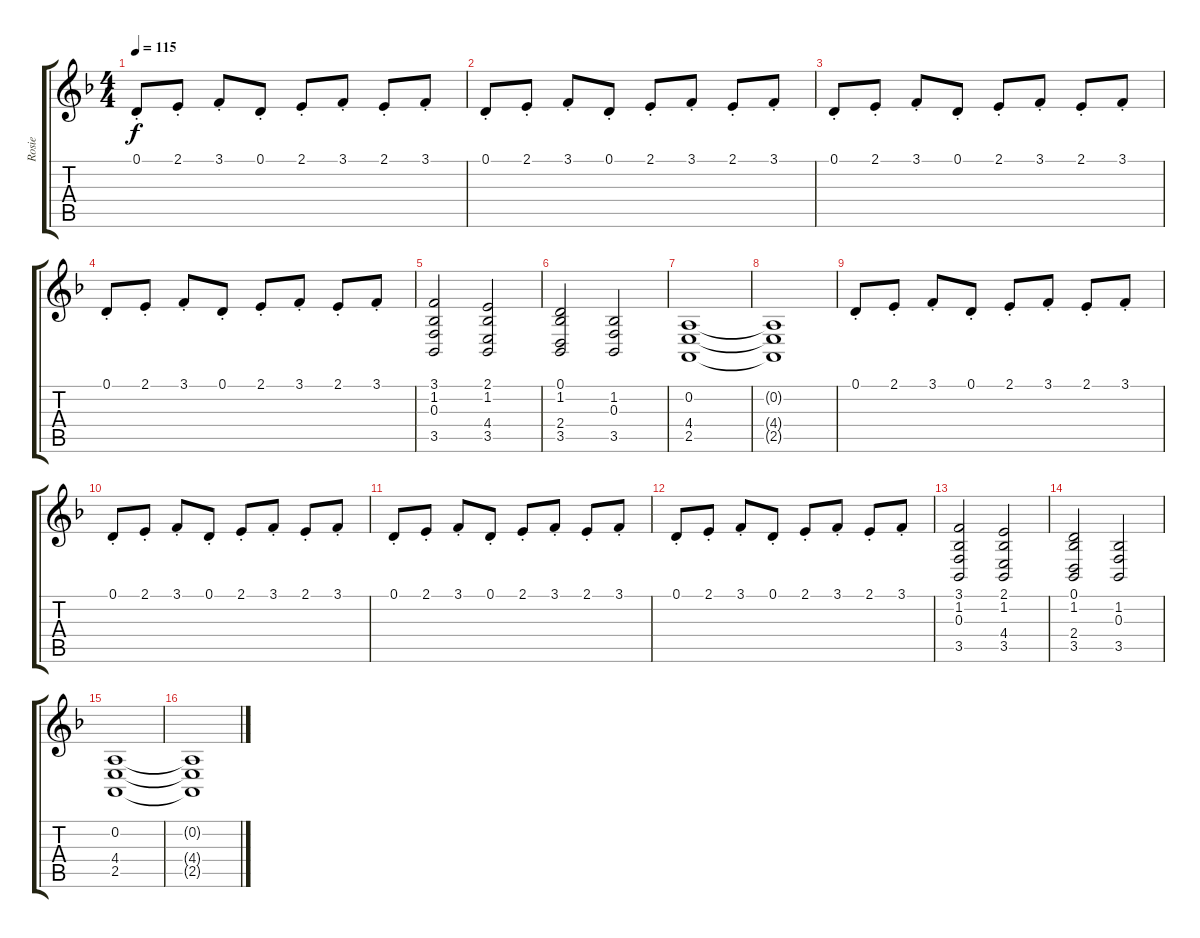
\track ("Rosie" "Rosie") {instrument stringensemble1}
\staff {score tabs}
\tuning (D4 A3 F3 C3 G2 D2) {hide}
\ts (4 4)
\tempo 115
\clef g2
\ks dminor
0.1{st}.8{dy f} 2.1{st}.8 3.1{st}.8 0.1{st}.8 2.1{st}.8 3.1{st}.8 2.1{st}.8 3.1{st}.8 |
0.1{st}.8 2.1{st}.8 3.1{st}.8 0.1{st}.8 2.1{st}.8 3.1{st}.8 2.1{st}.8 3.1{st}.8 |
0.1{st}.8 2.1{st}.8 3.1{st}.8 0.1{st}.8 2.1{st}.8 3.1{st}.8 2.1{st}.8 3.1{st}.8 |
0.1{st}.8 2.1{st}.8 3.1{st}.8 0.1{st}.8 2.1{st}.8 3.1{st}.8 2.1{st}.8 3.1{st}.8 |
(3.1 1.2 0.3 3.5).2 (2.1 1.2 4.4 3.5).2 |
(0.1 1.2 2.4 3.5).2 (1.2 0.3 3.5).2 |
(0.2 4.4 2.5).1 |
(0.2{t} 4.4{t} 2.5{t}).1 |
0.1{st}.8 2.1{st}.8 3.1{st}.8 0.1{st}.8 2.1{st}.8 3.1{st}.8 2.1{st}.8 3.1{st}.8 |
0.1{st}.8 2.1{st}.8 3.1{st}.8 0.1{st}.8 2.1{st}.8 3.1{st}.8 2.1{st}.8 3.1{st}.8 |
0.1{st}.8 2.1{st}.8 3.1{st}.8 0.1{st}.8 2.1{st}.8 3.1{st}.8 2.1{st}.8 3.1{st}.8 |
0.1{st}.8 2.1{st}.8 3.1{st}.8 0.1{st}.8 2.1{st}.8 3.1{st}.8 2.1{st}.8 3.1{st}.8 |
(3.1 1.2 0.3 3.5).2 (2.1 1.2 4.4 3.5).2 |
(0.1 1.2 2.4 3.5).2 (1.2 0.3 3.5).2 |
(0.2 4.4 2.5).1 |
(0.2{t} 4.4{t} 2.5{t}).1
